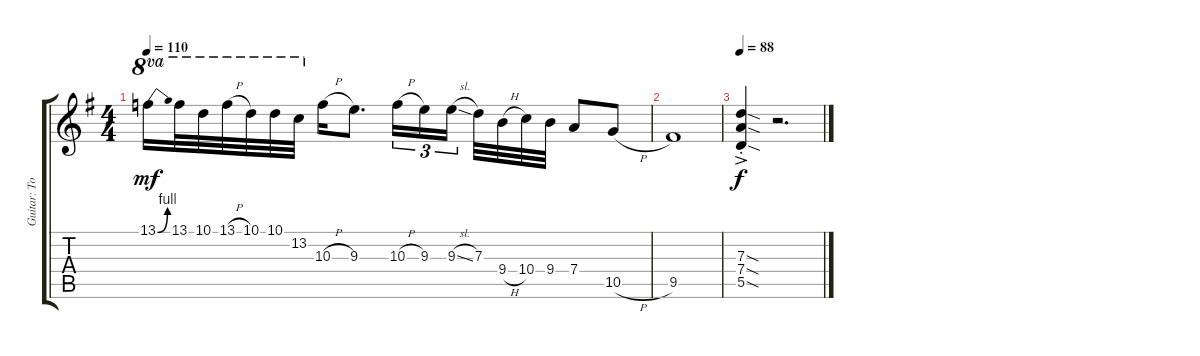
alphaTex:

\track ("Guitar: Tony" "Guitar: To") {instrument distortionguitar}
\staff {score tabs}
\tuning (E4 B3 G3 D3 A2 E2) {hide}
\ts (4 4)
\tempo 110
\clef g2
\ks g
13.1{be (bend 0 0 60 4)}.16{ot 8va dy mf} 13.1.32{ot 8va} 10.1.32{ot 8va} 13.1{h}.32{ot 8va} 10.1.32{ot 8va} 10.1.32{ot 8va} 13.2.32{ot 8va} 10.3{h}.16 9.3.8{d} 10.3{h}.16{tu (3 2)} 9.3.16{tu (3 2)} 9.3{sl}.16{tu (3 2) beam splitsecondary} 7.3.32 9.4{h}.32 10.4.32 9.4.32 7.4.8 10.5{h}.8 |
9.5.1 |
\tempo 88
(7.3{sod ac st} 7.4{sod ac st} 5.5{sod ac st}).4{dy f} r.2{d}
